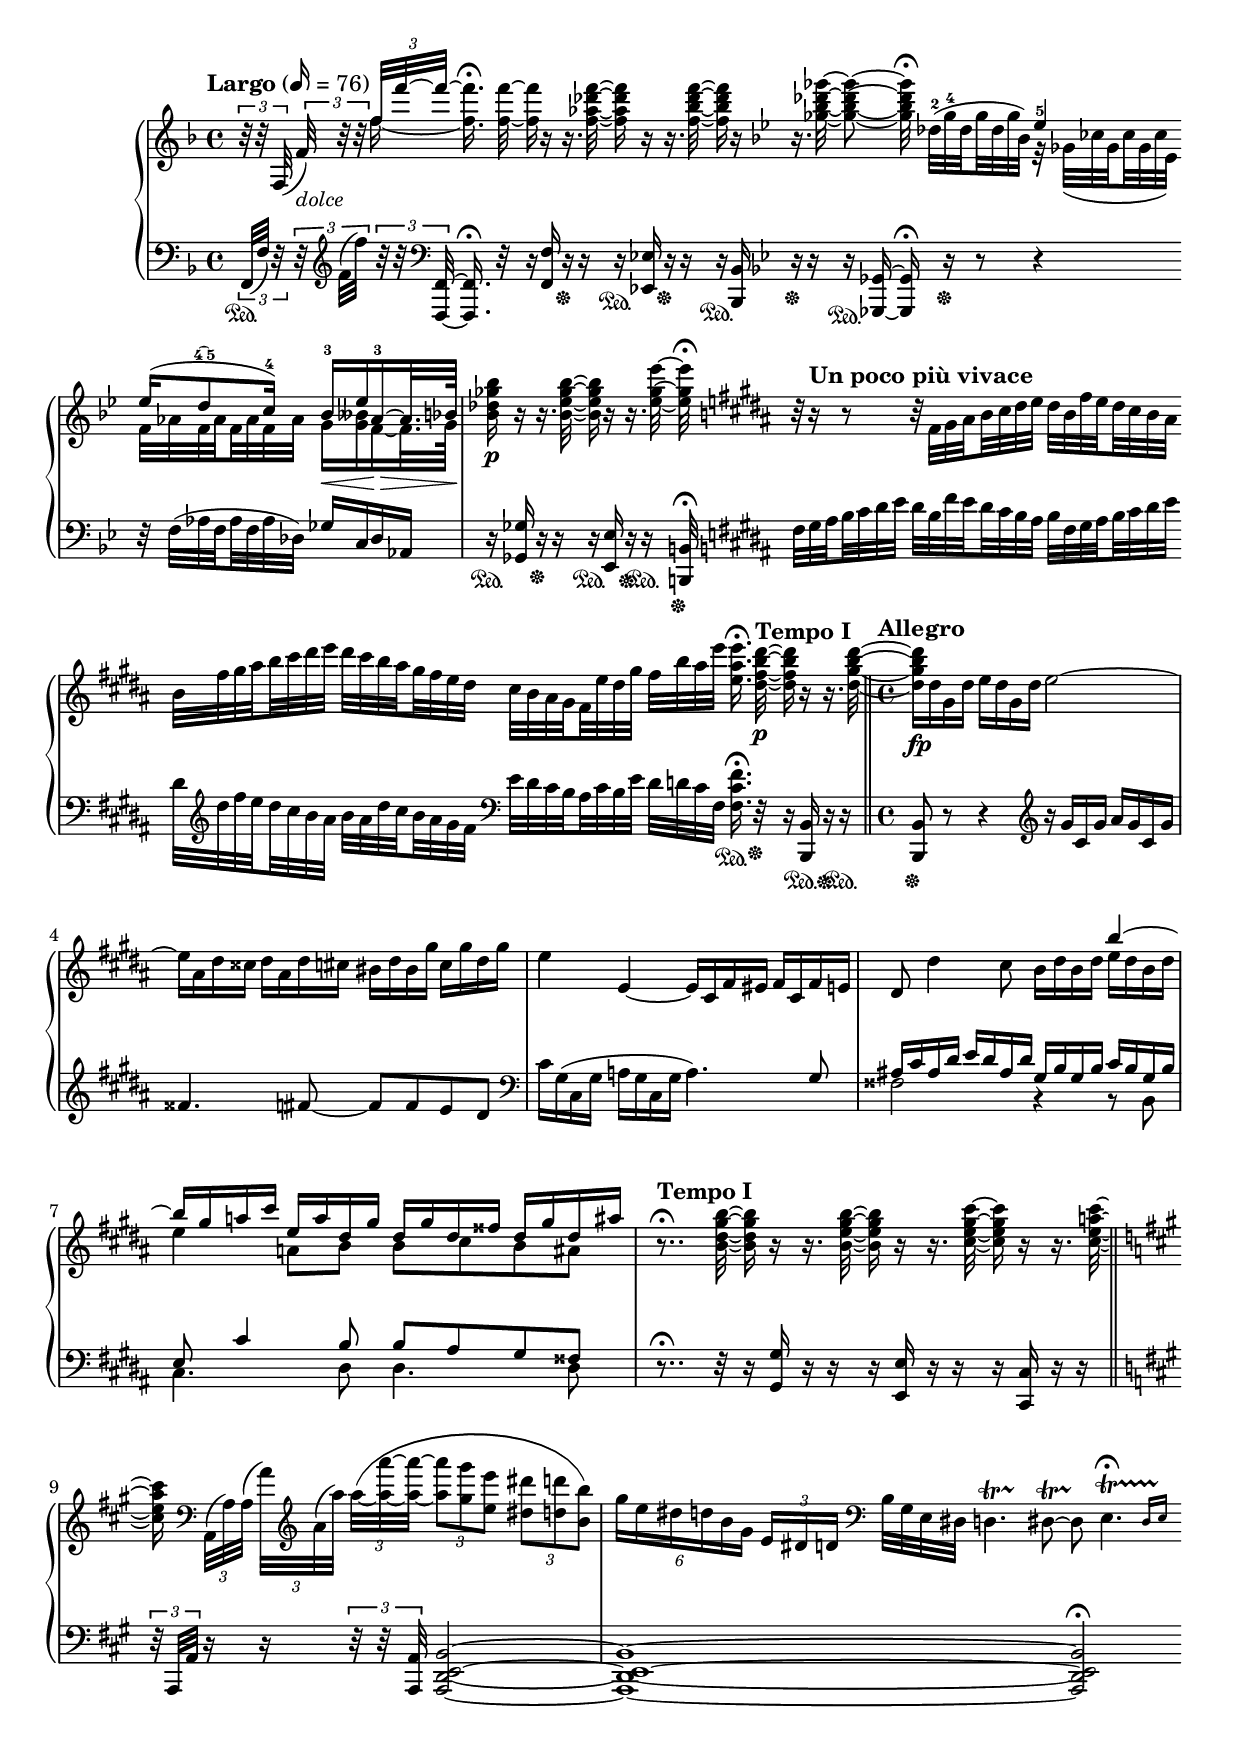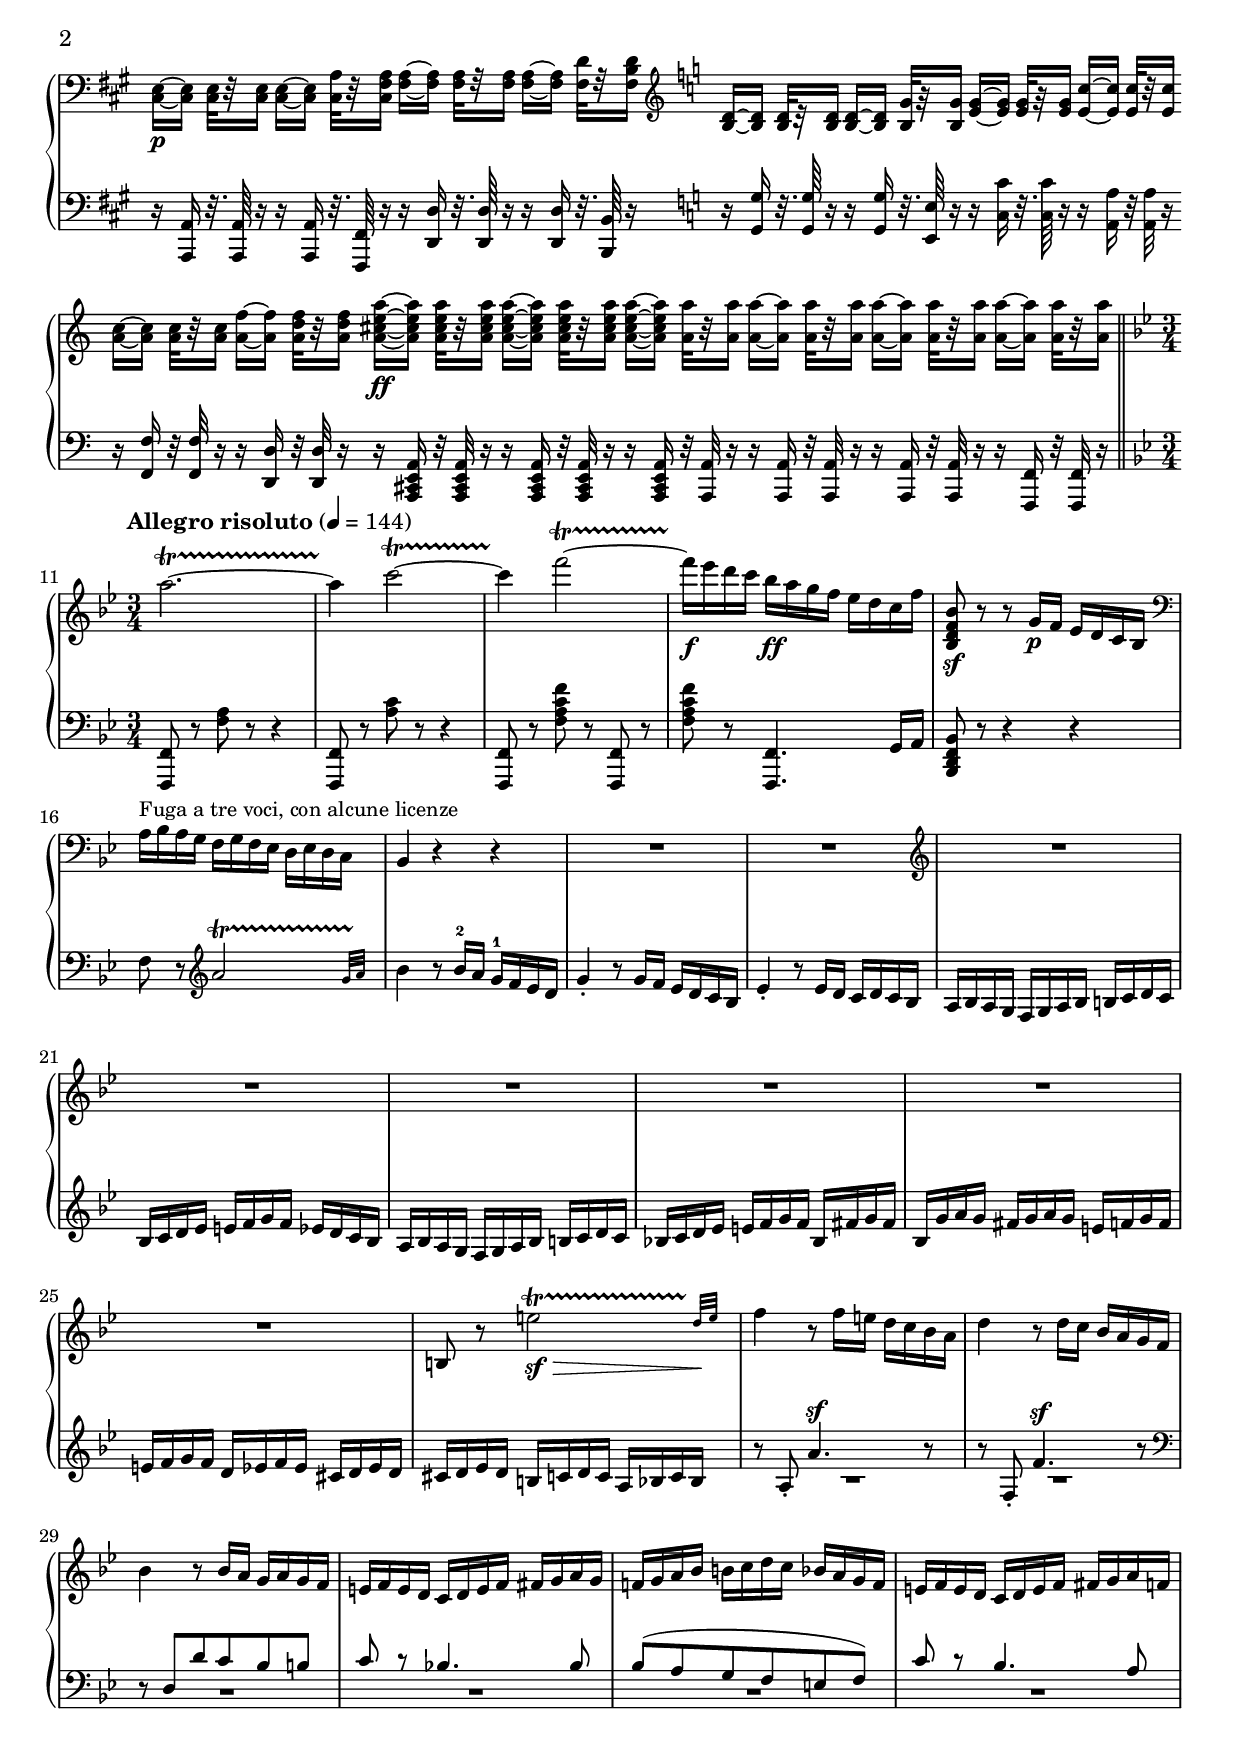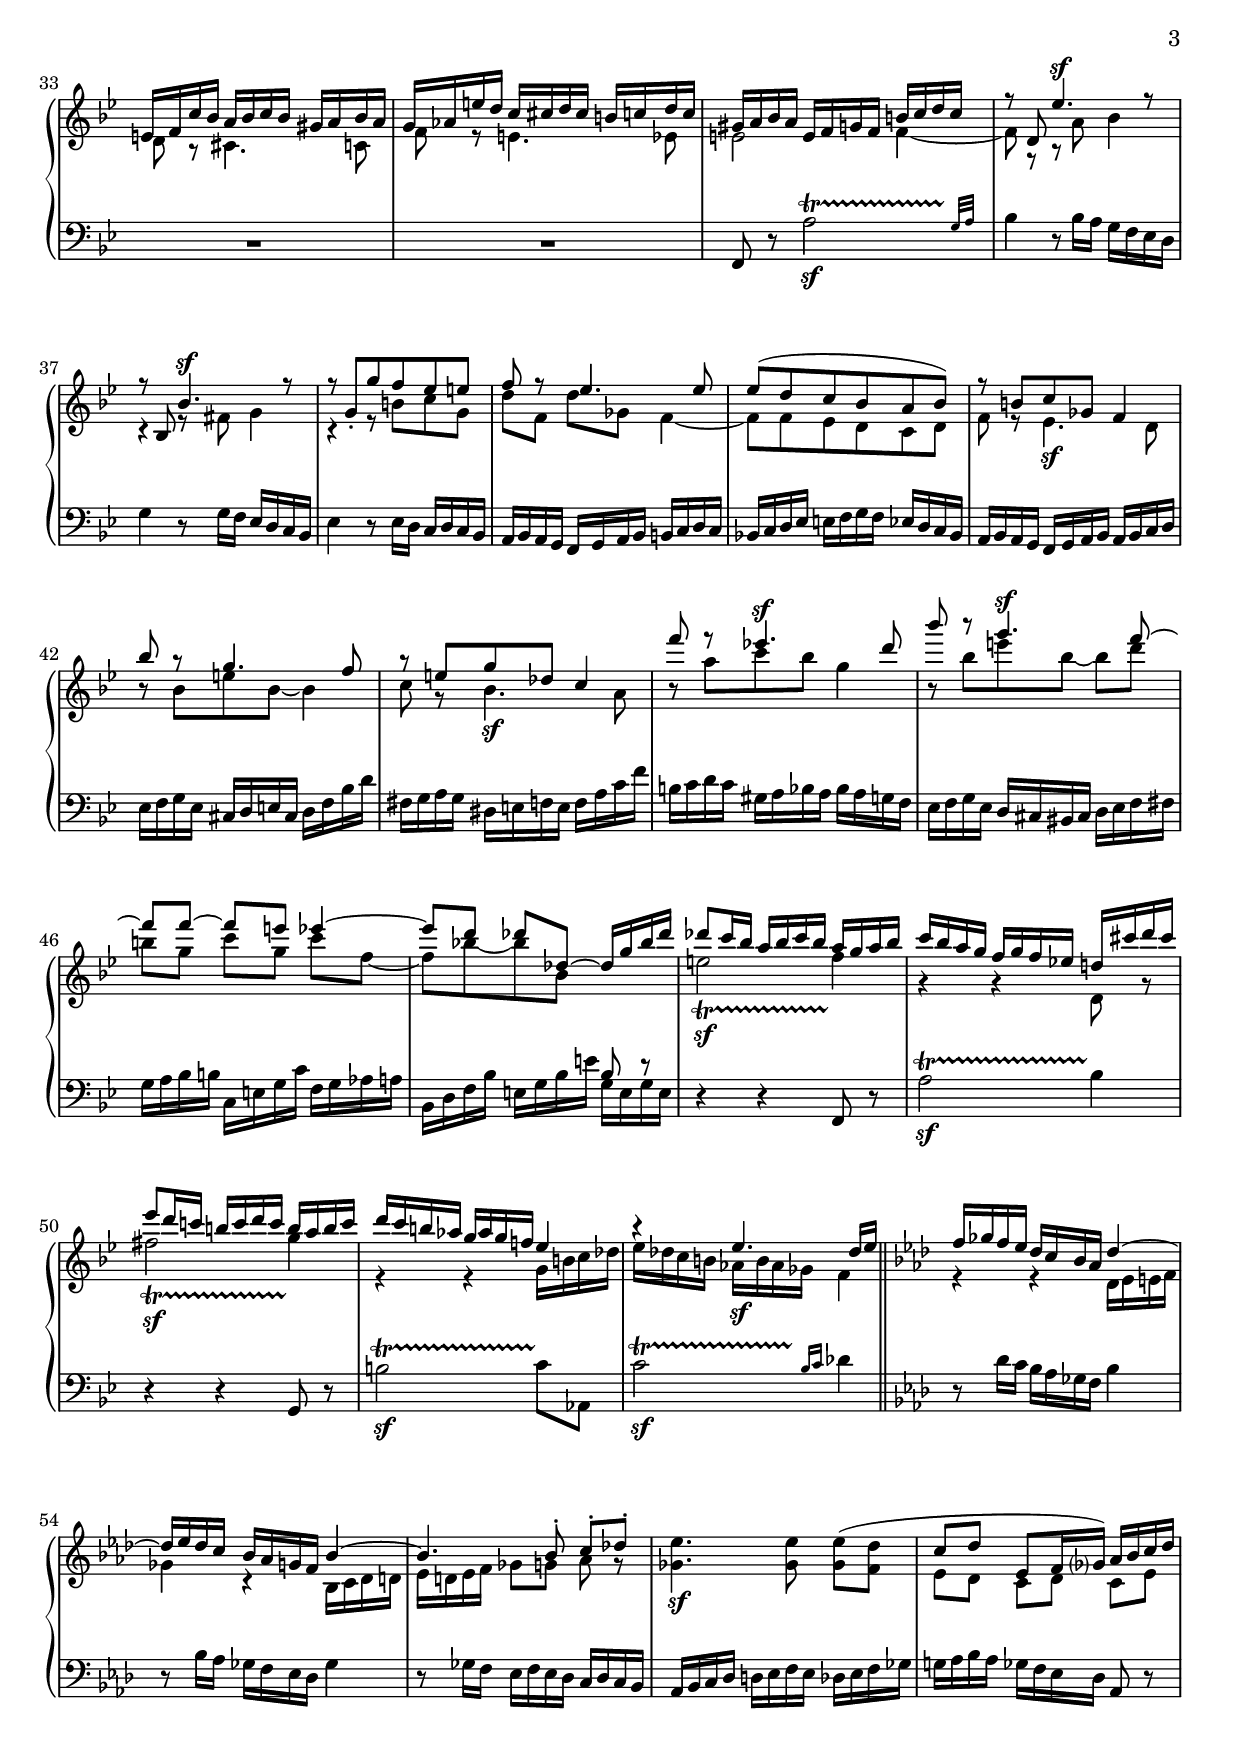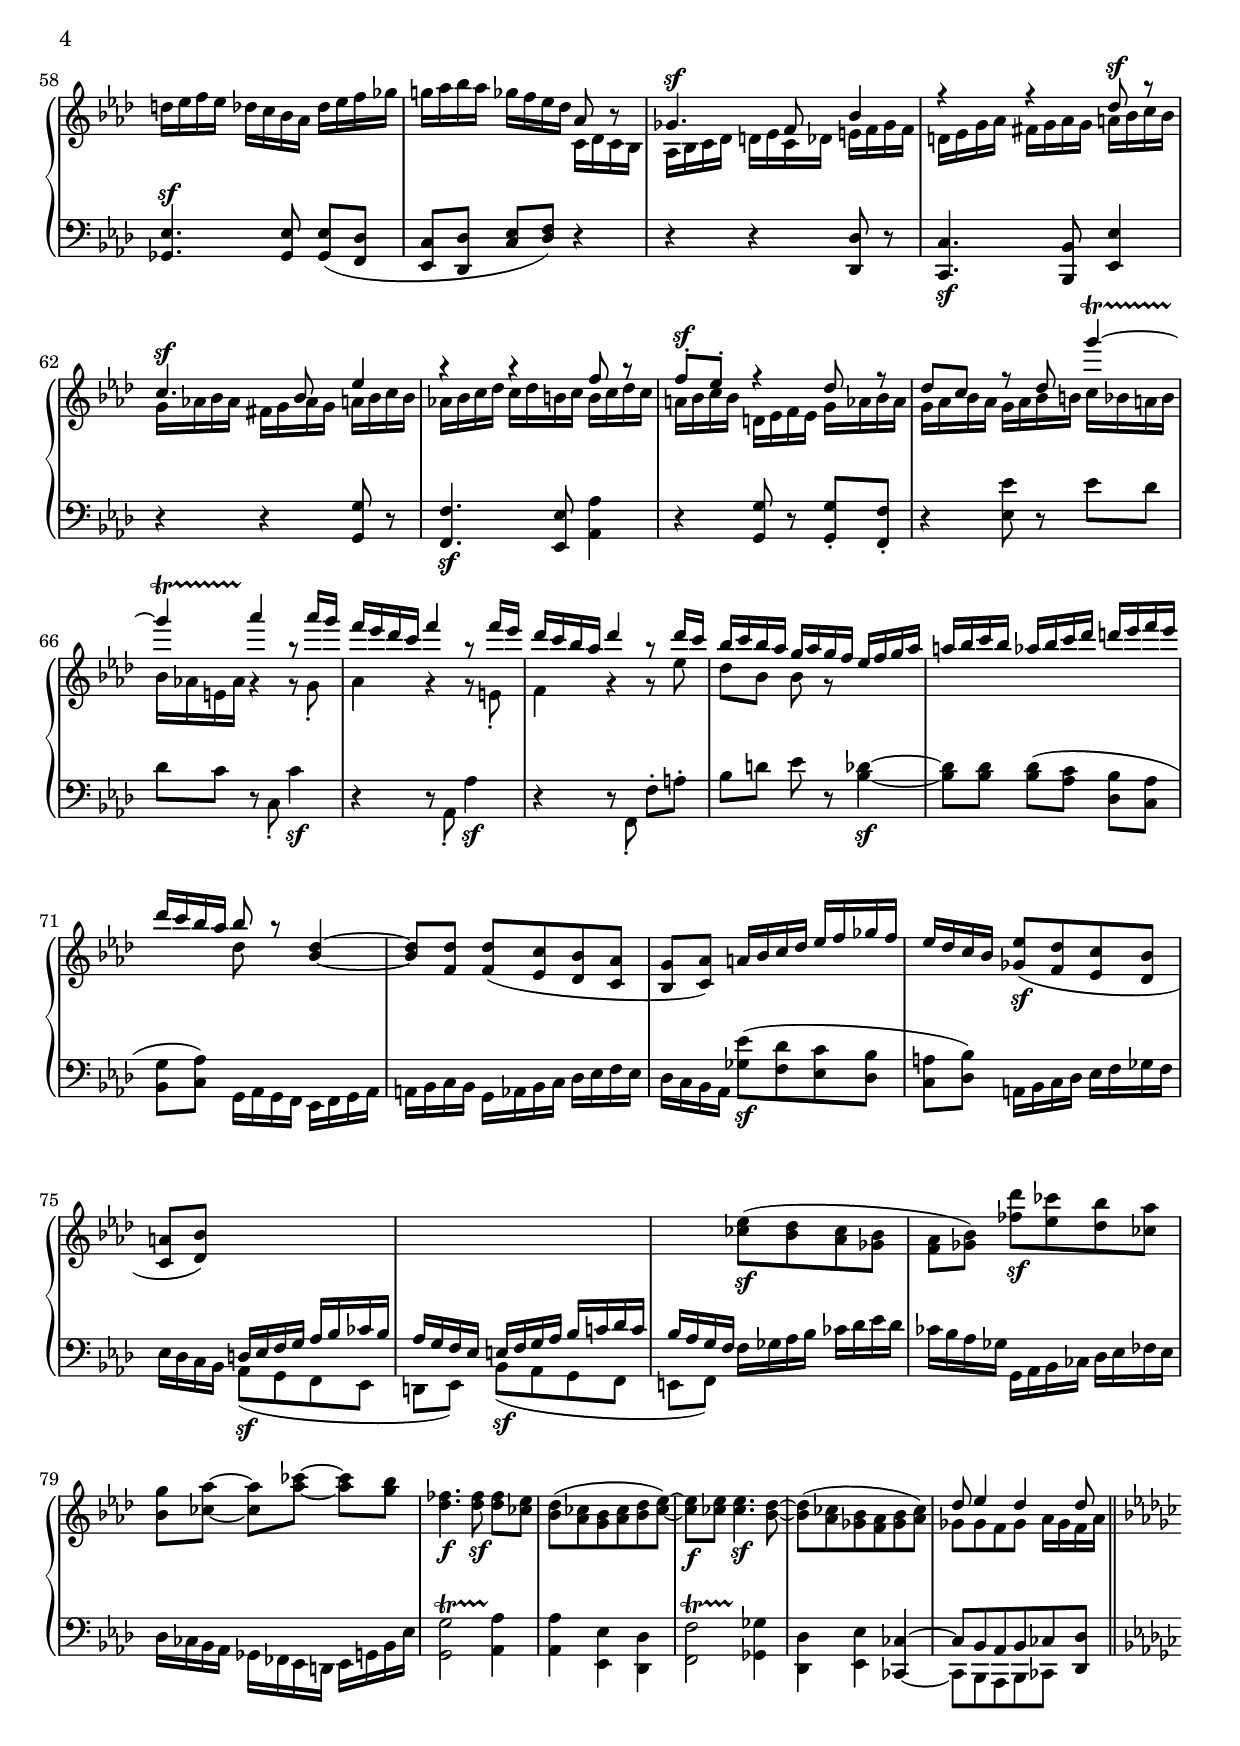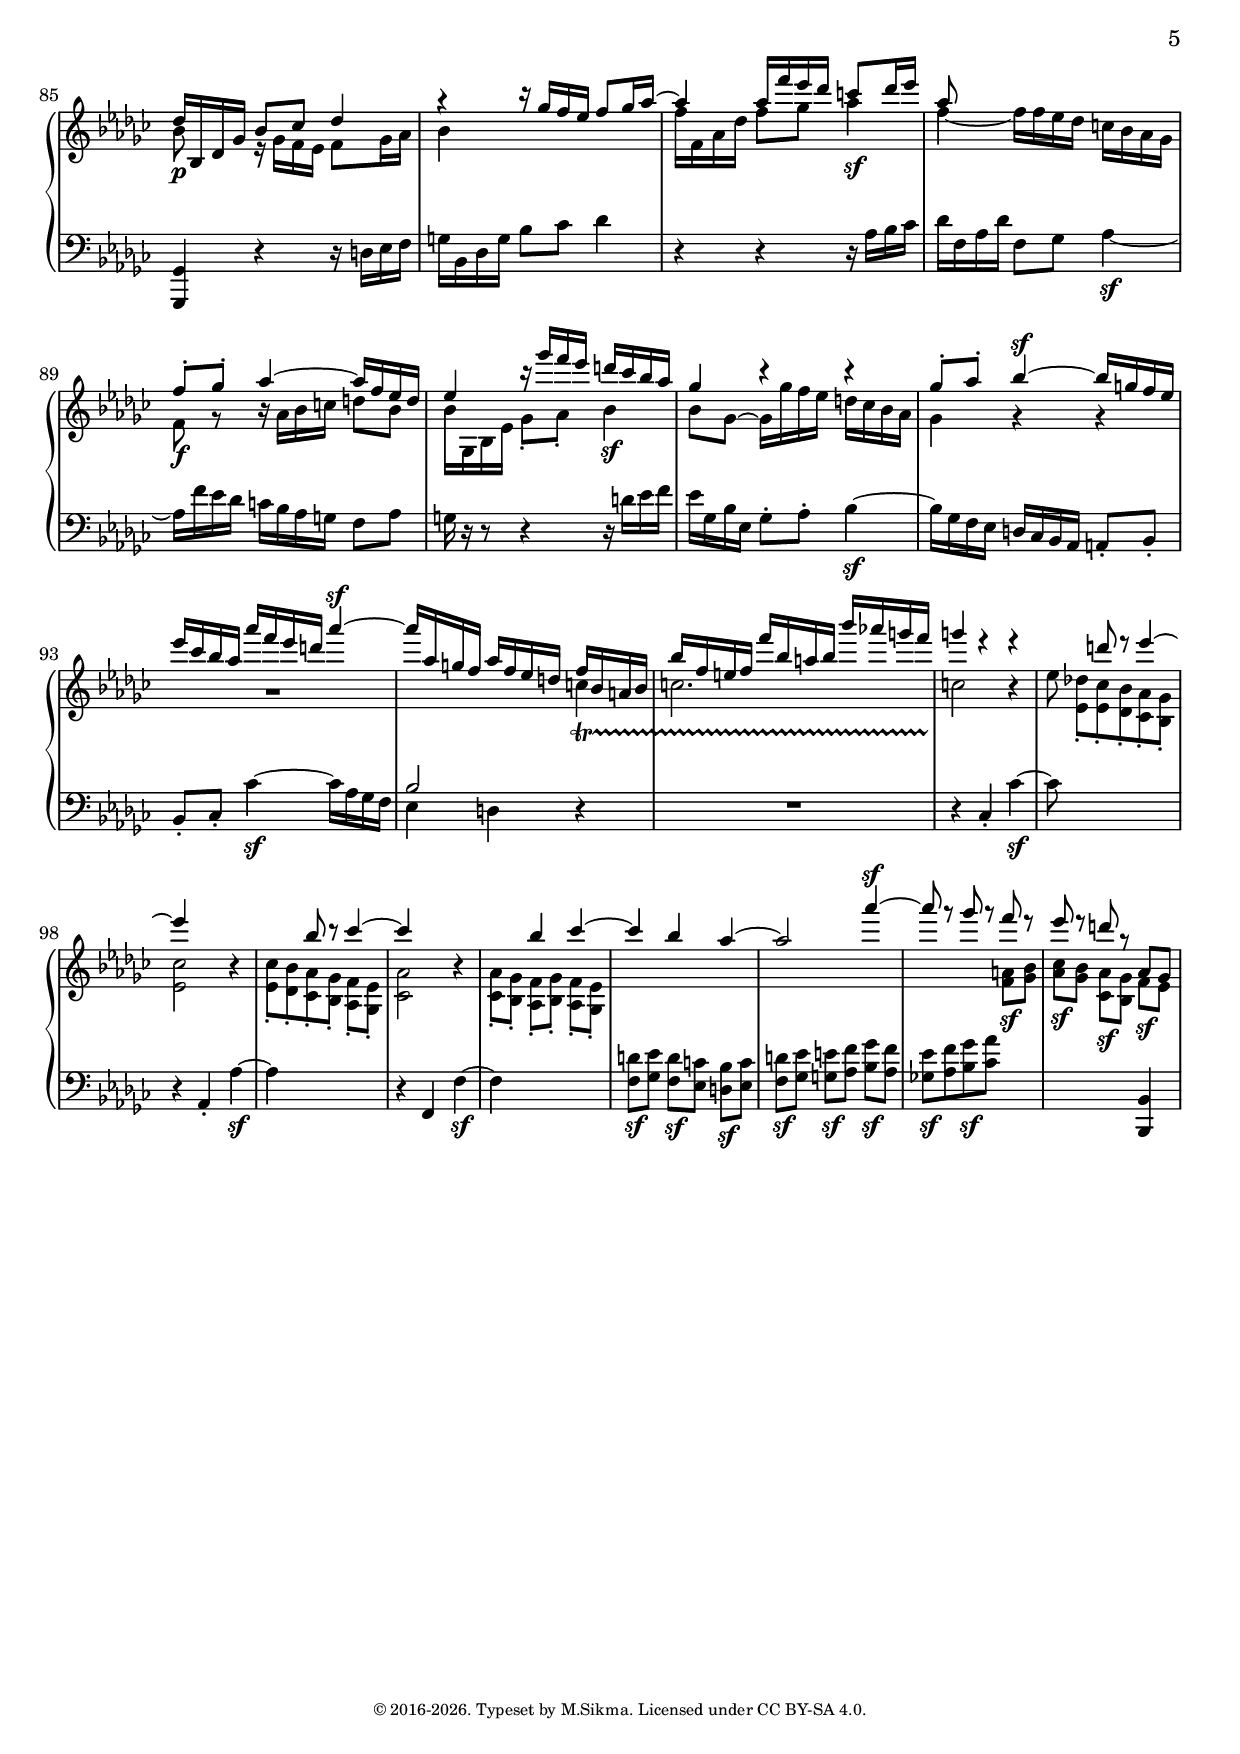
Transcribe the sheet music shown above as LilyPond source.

%===========================================================================
%    Piano Sonata Op.106 (L.Beethoven) - IV
%===========================================================================
%
%    (C) 2016-2017, Michiel Sikma <michiel@sikma.org>
%    Licensed under CC BY-SA 4.0.
%
%---------------------------------------------------------------------------

\version "2.19.42"
\include "sonata-op106-includes.ily"

%---------------------------------------------------------------------------
%    IV. Largo - Allegro risoluto
%---------------------------------------------------------------------------

four-section-one = {
  \key f \major
  \time 4/4
  \tempo "Largo" 16 = 76
}
% Per la misura si conta nel Largo sempre quattro semicrome, ciò è

\bookpart {
  \paper {
    markup-system-spacing = \std-padding-page-n
    bookTitleMarkup = \std-title-markup-page-n-no-titles
  }
  \header {
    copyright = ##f
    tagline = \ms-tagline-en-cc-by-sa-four
  }
  \score {
    \new PianoStaff \with {
      \std-staff-spacing
    } <<
      \set PianoStaff.connectArpeggios = ##t
      %---------------------------------------------------------------------
      %    Right hand
      %---------------------------------------------------------------------
      \new Staff = "right" \with {
        \std-magnification
        \stdDynSize
        midiInstrument = "acoustic grand"
      } {
        \clef treble \relative c {
          \four-section-one
          \override Tie.minimum-length = #2.75
          \autoBeamOff
          \tuplet 3/2 {
            r32 r
            \once \override Slur.positions = #'(1 . 2)
            f_( \noBeam
          }
          \tuplet 3/2 { f')_\markup { \italic "dolce" } r r }
          % Set the exact duration of this measure. Although the
          % time signature is 4/4, this first measure has an undeterminable
          % length. Based on the notes, it's precisely 140 64th notes long.
          \set Timing.measureLength = #(ly:make-moment 140/64)
          <<
            \relative c'' {
              \tuplet 3/2 { f32-[ f'^~ f^~] }
              % Hiding the stem and flag, since the other voice
              % will take care of proper display.
              \stemDown
              \single \hide Stem
              \single \hide Flag
              f\fermata
            }
            \\
            \relative c'' {
              f16_~ <f f'>16.
            }
          >>
          <f'_~ f'^~>32 16
          r16 r16.
          <f_~ aes_~ des^~ f^~>32 16
          r16 r16.
          <f_~ bes_~ des^~ f^~>32 16
          r16
          \key bes \major
          r16.
          <ges_~ bes_~ des^~ ges^~>32 <ges_~ bes_~ des^~ ges^~>8 32\fermata
          \autoBeamOn
          <<
            \relative c'' {
              \stemDown des32-[^(-2 ges-4
              \set stemRightBeamCount = #1
              des
              \set stemLeftBeamCount = #1
              ges des ges bes,)] \stemUp es4-5
              \bar "" \break
              es16-[^( des8\finger \markup \tied-finger-up #"4" #"5" ces16-4])
              bes16-[-3 es aes,^~-3 aes32. bes64]
            }
            \\
            \relative c'' {
              s8. s32
              r32 ges_(-[ ces
              \set stemRightBeamCount = #1
              ges
              \set stemLeftBeamCount = #1
              ces ges ces es,)]
              f-[ aes f
              \set stemRightBeamCount = #1
              aes
              \set stemLeftBeamCount = #1
              f aes f aes]
              ges16\< <ges beses> f_~\> f32. ges64\!
            }
          >>
          % End of the first measure.
          |
          <bes, des ges bes>16\p r16 r16. <bes_~ es_~ ges^~ bes^~>32 16 r16 r16.
          % Modify the second measure's length as well.
          \set Timing.measureLength = #(ly:make-moment 160/64)
          <es_~ ges^~ es'^~>32 32\fermata
          \key b \major
          r32
          \tempo "Un poco più vivace"
          r16 r8 r32
          \set subdivideBeams = ##t
          \set baseMoment = #(ly:make-moment 1/8)
          \set beatStructure = #'(6 6)
          fis,32-[ gis ais b cis dis e] dis-[ b fis' e dis cis b ais]
          b-[ fis' gis ais b cis dis e] dis-[ cis b ais gis fis e dis]
          cis-[ b ais gis fis e' dis gis] fis-[ b ais e']
          <e, ais e'>16.\fermata \noBeam
          \tempo "Tempo I"
          <dis_~ fis_~ b^~ dis^~>32\p \noBeam
          16 r16 r16.
          <dis_~ gis_~ b^~ dis^~>32
          \tempo "Allegro"
          % End of the second measure.
          |
          \time 4/4
          \bar "||"
          \set subdivideBeams = ##f
          16\fp dis gis, dis'
          e dis gis, dis' e2^~ |
          e16 ais, dis cisis dis ais dis cis bis dis bis gis' cis, gis' dis gis |
          e4 e,4_~ e16 cis fis eis fis cis fis e |
          dis8
          <<
            \relative c''' {
              s4 s4 s8 b4^~ |
              b16 gis a cis e, a dis, gis dis gis dis fisis dis gis dis ais'
            }
            \\
            \relative c'' {
              dis4 cis8 b16 dis b dis e dis b dis |
              e4 a,8 b b cis b ais
            }
          >>
          \tempo "Tempo I"
          |
          % Move the tempo text above the fermata.
          \once \override Staff.TextScript.outside-staff-priority = #500
          \once \override Staff.Script.outside-staff-priority = #0
          r8..\fermata
          <b'_~ dis_~ gis^~ b^~>32 16 r16 r16.
          <b_~ e_~ gis^~ b^~>32 16 r16 r16.
          <cis_~ e_~ gis^~ cis^~>32 16 r16 r16.
          <cis_~ e_~ a^~ cis^~>32
          \bar "||"
          % This measure is 3/4 for some reason.
          \set Timing.measureLength = #(ly:make-moment 3/4)
          \key a \major
          16 \clef bass
          \once \override Slur.positions = #'(-2 . 0)
          \tuplet 3/2 {
            a,,32^(-[ a')
            \once \override Slur.positions = #'(-2 . 0)
            a^(]
          }
          \tuplet 3/2 {
            a')-[ \clef treble
            \once \override Slur.positions = #'(-2 . 0)
            a^( a')]
          }
          \tuplet 3/2 {
            \once \override Slur.positions = #'(-2 . 0)
            a_~^( <a_~ a'^~> <a_~ a'^~>
          }
          \tuplet 3/2 { <a a'>8 <gis gis'> <e e'> }
          \tuplet 3/2 { <dis dis'> <d d'> <b b'>) }
          |
          % Another looooong measure.
          \set Timing.measureLength = #(ly:make-moment 352/64)
          \tuplet 6/4 { gis'16 e dis d b gis }
          \tuplet 3/2 { e-[ dis d] }
          \clef bass
          b32 gis e dis
          \once \override TrillSpanner.bound-details.right.padding = #1.0
          d4. \startTrillSpan
          \once \override TrillSpanner.bound-details.right.padding = #2.0
          dis8^~ \stopTrillSpan \startTrillSpan
          dis
          \once \override Staff.Script.outside-staff-priority = #200
          \once \override TrillSpanner.outside-staff-priority = ##f
          \afterGrace e4.\fermata \startTrillSpan { dis16-[ e] \stopTrillSpan }
          % The long and slow modulation from B major to A major to B flat major.
          \clef bass
          \bar ""
          \break
          <cis_~ e^~>16\p 16 32-[ r32 <cis e>16] <cis_~ e^~>16-[ 16]
          <cis a'>32-[ r32 <cis fis a>16] <fis_~ a^~>16-[ 16]
          <fis a>32-[ r32 <fis a>16] <fis_~ a^~>16-[ 16]
          <fis d'>32-[ r32 <fis b d>16]
          \clef treble
          \key c \major
          <b_~ d^~>16-[ 16] <b d>32-[ r32 <b d>16] <b_~ d^~>16-[ 16]
          <b g'>32-[ r32 <b g'>16] <e_~ g^~>16-[ 16] <e g>32-[ r32 <e g>16]
          <e_~ c'^~>16-[ 16] <e c'>32-[ r32 <e c'>16]
          \bar ""
          \break
          <a_~ c^~>16-[ 16] <a c>32-[ r32 <a c>16] <a_~ f'^~>16-[ 16]
          <a d f>32-[ r32 <a d f>16]
          <a_~ cis_~ e^~ a^~>16-[\ff 16] <a cis e a>32-[ r32 <a cis e a>16]
          <a_~ cis_~ e^~ a^~>16-[ 16] <a cis e a>32-[ r32 <a cis e a>16]
          <a_~ cis_~ e^~ a^~>16-[ 16]
          <a a'>32-[ r32 <a a'>16] <a_~ a'^~>16-[ 16]
          <a a'>32-[ r32 <a a'>16] <a_~ a'^~>16-[ 16]
          <a a'>32-[ r32 <a a'>16] <a_~ a'^~>16-[ 16]
          <a a'>32-[ r32 <a a'>16]
          \bar "||"
          \key bes \major
          \time 3/4
          \break
          \once \override TrillSpanner.bound-details.right.padding = #-1.0
          \tempo "Allegro risoluto" 4 = 144
          a'2.^~\startTrillSpan | a4 \stopTrillSpan
          \once \override TrillSpanner.bound-details.right.padding = #-1.0
          c2^~ \startTrillSpan | c4 \stopTrillSpan
          \once \override TrillSpanner.bound-details.right.padding = #-1.0
          \once \override Slur.positions = #'(6.1 . 0)
          \once \override Slur.eccentricity = #1.25
          \once \override Slur.height-limit = #6.5
          f2^~ \startTrillSpan | f16\f \stopTrillSpan
          es d c bes\ff a g f es d c f |
          <bes,, d f bes>8\sf r8 r8 g'16-[\p f] es d c bes
          \clef bass |
          \break
          % Start of the fuga section.
          % "Three part fugue with some license"
          a16^\markup { "Fuga a tre voci, con alcune licenze" } bes a g
          f g f es d es d c |
          bes4 r4 r4 |
          R2. |
          R2. \clef treble |
          R2. |
          R2. |
          R2. |
          R2. |
          R2. |
          R2. |
          b'8 r8 \afterGrace e'2\sf\>\startTrillSpan { d32\!\stopTrillSpan e } |
          f4 r8 f16 e d c bes a |
          d4 r8 d16 c bes a g f |
          bes4 r8 bes16 a g a g f |
          e f e d c d e f fis g a g |
          f! g a bes b c d c bes a g f |
          e f e d c d e f fis g a f |
          <<
            \relative c' {
              e f c' bes a bes c bes gis a bes a
              |
              g as e' d c cis d cis b c d c
              |
              gis a bes a e f g f b c d c
              |
              \relative c'' f8\rest d,8 es'4.^\sf \relative c'' f8\rest
              |
              \relative c'' f8\rest bes,8 bes'4.^\sf \relative c'' f8\rest
              |
              \relative c'' f8\rest g8_.-[ g' f es e]
              |
              f8 \relative c'' f8\rest es4. es8
              |
              es8-[^( d c bes a bes])
              |
              \relative c'' f8\rest b8-[ c ges] f4
              |
              bes'8 \relative c''' a8\rest g4. f8
              |
              \relative c''' a8\rest
              % Neutral as per London. Es in original edition.
              e8-[ g des] c4
              |
              f'8 \relative c''' f8\rest es!4.^\sf d8
              |
              bes'8 \relative c'''' b8\rest g4.^\sf f8^~
              |
              f8-[ f^~]
              f8-[ e] es4^~
              |
              es8-[ d] des8-[ des,^~] des16-[ g bes des]
              |
              des8-[ c16 bes] a-[ bes c bes] a g a bes
              |
              c bes a g f g f es! d! cis' d cis
              |
              es8-[ d16 c!] b c d c b a b c
              |
              d16 c b as g as g f! es4
              |
              \relative c''' b4\rest
              es4.\sf des16-[ es]
              |
              f16 ges f es des c bes as des4^~
              |
              des16 es des c bes as g f bes4^~
              |
              bes4. bes8^. c8-[^. des!^.]
              |
              \stemDown <ges, es'>4._\sf 8 8-[^( <f des'>]
              |
              \stemUp
              c'8-[ des] es,8-[ f16 ges?)] as bes c des
              |
              s2.
              |
              s2 as8 b8\rest
              |
              % Todo: put sf in parentheses
              ges4.^\sf f8 bes4
              |
              \relative c'' { f4\rest f4\rest } des8^\sf \relative c''' a8\rest
              |
              c4.^\sf bes8 es4
              |
              \relative c''' { a4\rest a4\rest } f8 \relative c''' a8\rest
              |
              f8^\sf^.-[ es^.] \relative c'' f4\rest des8 \relative c'' f8\rest
              |
              des8-[ c] \relative c'' f8\rest des8 g'4^~\startTrillSpan
              |
              g4 as4\stopTrillSpan \relative c''' a8\rest as16-[ g]
              |
              f es des c f4 \relative c''' { a8\rest } f16-[ es]
              |
              des c bes as des4 \relative c''' { a8\rest } des16-[ c]
              |
              bes16 c bes as g as g f es f g as
              |
              a bes c bes as bes c des d es f es
              |
              des c bes as bes8
              \relative c''' { a8\rest }
              <bes,_~ des^~>4
              |
              <bes des>8-[ <f des'>] <f des'>_( <es c'> <des bes'> <c as'>
              |
              <bes g'>8-[ <c as'>])
              a'16 bes c des es f ges f
              |
              es des c bes
              <ges es'>8_(\sf <f des'> <es c'> <des bes'>
              |
              <c a'>-[ <des bes'>])
              s2
              |
              s2.
              |
              s4
              \stemDown
              <ces' es>8\sf-[^( <bes des> <as ces> <ges bes>]
              |
              <f as>-[ <ges bes>]) \stemNeutral <fes' des'>\sf-[ <es ces'> <des bes'> <ces as'>]
              |
            }
            \\
            \relative c' {
              d8 b8\rest cis4. c8
              |
              f8 e8\rest e4. es8
              |
              e2 f4_~
              |
              f8 \relative c' { g8\rest b8\rest } a8 bes4
              |
              \relative c' { c4\rest e8\rest } fis8 g4
              |
              \relative c' { c4\rest e8\rest } b8-[ c g]
              |
              d'8-[ f,] d'8-[ ges,] f4_~
              |
              f8 f es d c d
              |
              f8 \relative c' { e8\rest } es4._\sf d8
              |
              \relative c'' { b8\rest } bes'8-[ e bes_~] bes4
              |
              c8 \relative c'' { g8\rest } bes4._\sf a8
              |
              \relative c'' { b8\rest } a'8-[ c bes] g4
              |
              \relative c'' { b8\rest } bes8-[ e bes_~] bes8-[ d]
              |
              b8-[ g] c-[ g] c-[ f,_~]
              |
              f8 bes!_~ bes bes,
              s4
              |
              \trillSpanDown
              e2\sf\startTrillSpan f4\stopTrillSpan
              |
              \relative c'' { g4\rest g4\rest }
              d,8
              \relative c'' g8\rest
              |
              fis'2\startTrillSpan_\sf g4\stopTrillSpan
              |
              \relative c' { e4\rest e4\rest }
              g,16 b c des
              |
              es des c b as b as ges f4
              |
              \bar "||"
              \key f \minor
              \relative c' { e4\rest e4\rest }
              des16-[ es e f]
              |
              ges4 \relative c' c4\rest bes,16-[ c des d]
              |
              es d es f ges8-[ g] as \relative c'' g8\rest
              |
              s2.
              |
              es8-[ des] c-[ des] c-[ es]
              |
              d'16 es f es des c bes as des es f ges
              |
              g! as bes as ges f es des c, des c bes
              |
              as bes c des d es c des e f ges f
              |
              d es g as fis g as g a bes c bes
              |
              g as! bes as fis g as g a bes c bes
              |
              as! bes c des c des b c b c des c
              |
              a bes c bes d, es f es g as! bes as
              |
              g as bes as g as bes b c bes a bes
              |
              bes as! e as \relative c'' { g4\rest g8\rest } g8_.
              |
              as4 \relative c'' { g4\rest g8\rest } e8_.
              |
              f4 \relative c'' { g4\rest g8\rest } es'8
              |
              des8-[ bes] bes8
              \relative c'' { g8\rest } s4
              |
              s2.
              |
              s4 des8 s8 s4
              |
            }
          >>
          <bes g'>8-[ <ces_~ as'^~>]
          <ces as'>8-[ <as'_~ ces^~>]
          <as ces> <g bes>
          |
          <des fes>4.\f 8\sf 8-[ <ces es>]
          |
          <bes des>^( <as ces> <g bes> <as ces> <bes des> <ces_~ es^~>)
          |
          <ces es>8\f-[ 8] 4.\sf <bes_~ des^~>8
          |
          \stemDown
          <bes des>-[^( <as ces> <ges bes> <f as> <ges bes> <as ces>])
          \stemNeutral
          |
          <<
            \relative c'' {
              des8 es4 des des8
              |
              \bar "||"
              \key ges \major
              des16-[ bes, des ges]
              % TODO: staccato marks here?
              bes8-[ ces] des4
              |
              \relative c''' { a4\rest c16\rest }
              ges16-[ f es] f8-[ ges16 as^~]
              |
              as4 as16-[ f' es des] c8-[ des16 es]
              |
              as,8 s8 s2
              |
              f8-[^. ges^.] as4^~ as16-[ f es d]
              |
              es4 \relative c''' { c16\rest } ges'16-[ f es]
              d ces bes as
              |
              ges4 \relative c''' { c4\rest c4\rest }
              |
              ges8^.-[ as^.] bes4^~^\sf bes16-[ g f es]
              |
              es'16 ces bes as as' f es d as'4^\sf^~
              |
              as16 as, g f as f es d f bes, a bes
              |
              bes' f e f f' bes, a bes bes' as! g f
              |
              g4
              % TODO: double check height of these rests.
              \relative c''' { e4\rest e4\rest }
              |
              s4 d8 \relative c''' { e8\rest } es4^~
              |
              es4 s2
              |
              s4 bes8 \relative c''' { c8\rest } ces4^~
              |
              ces4 s2
              |
              s4
              bes4 ces4^~
              |
              ces4 bes as^~
              |
              as2 as'4^\sf^~
              |
              as8
              \relative c'''' g8\rest
              ges8
              \relative c'''' g8\rest
              f8
              \relative c''' e8\rest
              |
              es8
              \relative c''' e8\rest
              d
              \relative c''' a8\rest
              as,8-[ ges]
              |
            }
            \\
            \relative c'' {
              ges8-[ ges f ges]
              as16 ges f as
              |
              bes8\p s8 \relative c' { e16\rest }
              ges16-[ f es]
              f8-[ ges16 as]
              |
              bes4 s4 s4
              |
              f'16-[ f, as des]
              f8-[ ges]
              as4\sf
              |
              f4_~ f16 f es des c bes as ges
              |
              f8\f \relative c'' { g8\rest b16\rest }
              as16-[ bes c] d8-[ bes]
              |
              bes16 ges, bes es
              ges8_.-[ as_.] bes4\sf
              |
              bes8-[ ges^~] ges16 ges' f es
              d ces bes as
              |
              ges4 \relative c'' { g4\rest g4\rest }
              |
              % TODO: check position of rest
              \override MultiMeasureRest.staff-position = #-2
              R2.
              |
              % TODO: r2 here?
              s2
              \trillSpanDown
              % TODO: end this trill at the bar line.
              c4\startTrillSpan
              |
              c2.
              |
              c2\stopTrillSpan
              \relative c'' { b4\rest }
              |
              es8 <es, des'!>_.-[ <es ces'>_. <des bes'>_. <ces as'>_. <bes ges'>_.]
              |
              <es ces'>2
              \relative c'' { b4\rest }
              |
              <es ces'>8_.-[ <des bes'>_. <ces as'>_. <bes ges'>_.]
              <as f'>8_.-[ <ges es'>_.]
              |
              <ces as'>2
              \relative c'' b4\rest
              |
              <ces as'>8_.-[ <bes ges'>_.]
              <as f'>_.-[ <bes ges'>_.]
              <as f'>_.-[ <ges es'>_.]
              |
              s2.
              |
              s2.
              |
              s2
              <f' a>8\sf-[ <ges bes>]
              |
              <as ces>\sf-[ <ges bes>]
              <ces, as'>\sf-[ <bes ges'>]
              f'\sf-[ es]
            }
          >>
        }
      }
      %---------------------------------------------------------------------
      %    Left hand
      %---------------------------------------------------------------------
      \new Staff = "left" \with {
        \std-magnification
        \stdDynSize
        midiInstrument = "acoustic grand"
      } {
        \clef bass \relative c, {
          \four-section-one
          \override Tie.minimum-length = #2.75
          \autoBeamOff
          \stemUp
          \tupletDown
          \once \override Slur.positions = #'(0 . 1)
          \once \override TupletBracket.positions = #'(-3.7 . -3.7)
          \tuplet 3/2 { f32-[\sustainOn_( f')] r32 }
          \tupletUp
          \stemDown
          \once \override TupletBracket.positions = #'(3.1 . 3.4)
          \tuplet 3/2 {
            r32 \clef treble
            \once \override Slur.positions = #'(-1 . 1)
            f'^(-[ f')]
          }
          \once \override TupletBracket.positions = #'(3.4 . 3.4)
          \once \override Score.NoteColumn.X-offset = 0.8
          \tuplet 3/2 { r32 r \clef bass \stemNeutral <f,,,,_~ f'^~> }
          <f f'>16.\fermata r32 r16
          <f' f'>16 r16\sustainOff r16 r16\sustainOn
          <es es'> r16\sustainOff r16 r16\sustainOn
          <bes bes'> \key bes \major r16\sustainOff r16 r16\sustainOn
          <ges_~ ges'^~> <ges ges'>\fermata r16\sustainOff r8 r4
          % Breaking to the next line here.
          \autoBeamOn
          r32 f''32-[^( aes
          \set stemRightBeamCount = #1
          f
          \set stemLeftBeamCount = #1
          aes f aes des,)] ges16 c, des aes
          % End of the first measure
          |
          r16\sustainOn <ges ges'> r16\sustainOff r16
          r16\sustainOn <es es'> r16\sustainOff
          r16\sustainOn <b b'>32\fermata \noBeam \sustainOff
          % Un poco più vivace
          \key b \major
          \set subdivideBeams = ##t
          \set baseMoment = #(ly:make-moment 1/8)
          \set beatStructure = #'(6 6)
          \stemDown
          fis''32-[ gis ais b cis dis e] dis-[ b fis' e dis cis b ais]
          b-[ fis gis ais b cis dis e]
          % Force another break to the next page.
          \bar "" \break
          dis-[ \clef treble dis' fis e dis cis b ais]
          b-[ ais dis cis b ais gis fis] \clef bass e-[ dis cis b ais cis b e] dis-[ d cis fis,]
          <fis cis' fis>16.\fermata\sustainOn
          \stemNeutral
          r32\sustainOff r16 <b,, b'>16\sustainOn r16\sustainOff r16\sustainOn
          \bar "||"
          <b b'>8\sustainOff r8 r4 \clef treble r16
          \set subdivideBeams = ##f
          gis'''16 cis, gis' ais gis cis, gis' |
          fisis4. fis8_~ fis8 8 e dis \clef bass |
          cis16 gis^( cis, gis' a gis cis, gis' a4.)
          <<
            \relative c' {
              \once \override Slur.positions = #'(1 . 2)
              gis8 |
              ais!16 cis ais dis e dis ais dis gis, b gis b cis b gis b |
              e,8 cis'4 b8 \noBeam 8 ais gis fisis
            }
            \\
            \relative c {
              s8 |
              fisis2 b,4\rest b8\rest b8 |
              cis4. dis8 dis4. dis8 |
            }
          >>
          r8..\fermata r32 r16 <gis, gis'>16
          r16 r r <e e'>
          r r r <cis cis'> r r
          \bar "||"
          \key a \major
          \tuplet 3/2 { r32 a a' } r16 r16
          \tuplet 3/2 { r32 r32 <a, a'> }
          <a_~ d_~ e^~ b'^~>2 |
          <a_~ d_~ e^~ b'^~>1 2\fermata
          % Modulation section.
          r16 <a a'>16 r32. <a a'>64 r16 r16 <a a'>16 r32.
          <fis fis'>64 r16 r16
          <d' d'>16 r32. <d d'>64 r16 r16 <d d'>16 r32.
          <b b'>64 r16
          \key c \major
          r16
          <g' g'>16 r32. <g g'>64 r16 r16 <g g'>16 r32.
          <e e'>64 r16 r16
          <c' c'>16 r32. <c c'>64 r16 r16
          <a a'>16 r32 <a a'>32 r16
          \bar ""
          \break
          r16
          <f f'>16 r32 <f f'>32 r16 r16
          <d d'>16 r32 <d d'>32 r16 r16
          <a cis e a>16 r32 <a cis e a>32 r16 r16
          <a cis e a>16 r32 <a cis e a>32 r16 r16
          <a cis e a>16 r32 <a a'>32 r16 r16
          <a a'>16 r32 <a a'>32 r16 r16
          <a a'>16 r32 <a a'>32 r16 r16
          <f f'>16 r32 <f f'>32 r16
          \bar "||"
          \key bes \major
          \time 3/4
          <f f'>8 r8 <f'' a> r8 r4 |
          <f,, f'>8 r8 <a'' c> r8 r4 |
          <f,, f'>8 r8 <f'' a c f>8 r8 <f,, f'>8 r8 |
          <f'' a c f> r8 <f,, f'>4. g'16 a |
          <bes, d f bes>8 r8 r4 r4 |
          f''8 r8 \clef treble \afterGrace a'2\startTrillSpan { g32 a\stopTrillSpan } |
          bes4 r8 bes16-2 a g-1 f es d |
          g4-. r8 g16 f es d c bes |
          es4-. r8 es16 d c d c bes |
          a bes a g f g a bes b c d c |
          bes c d es e f g f es d c bes |
          a bes a g f g a bes b c d c |
          bes! c d es e f g f bes, fis' g fis |
          bes, g' a g fis g a g e f g f |
          e f g f d es f es cis d es d |
          cis d es d b c d c a bes c bes |
          <<
            \relative c' {
              \relative c'' b8\rest a8_. a'4.^\sf \relative c'' b8\rest |
              \relative c'' b8\rest f,8_. f'4.^\sf \relative c'' b8\rest |
              \clef bass
              \relative c d8\rest d,8-[ d' c bes b]
              |
              c8 \relative c \relative c' c8\rest bes!4. bes8
              |
              bes8-[^( a g f e f)]
              |
              c'8 \relative c' c8\rest bes4. a8
              |
              
            }
            \\
            \relative c' {
              \override MultiMeasureRest.staff-position = #-8
              R2.
              |
              R2.
              |
              \override MultiMeasureRest.staff-position = #-2
              R2.
              |
              R2.
              |
              R2.
              |
              R2.
              |
              R2.
              |
              R2.
              |
              \trillSpanUp
              \stemUp f,,8 \stemDown \relative c d8\rest \afterGrace a'2\sf\startTrillSpan { \stemUp g32\stopTrillSpan a \stemNeutral }
            }
          >>
          bes4 r8 bes16 a g f es d
          |
          g4 r8 g16 f es d c bes
          |
          es4 r8 es16 d c d c bes
          |
          a bes a g f g a bes b c d c
          |
          bes! c d es e f g f es d c bes
          |
          a bes a g f g a bes a bes c d
          |
          es f g es cis d e cis d f bes d
          |
          fis, g a g dis e f! e f a c f
          |
          b, c d c gis a bes a bes a g! f
          |
          es f g es d cis bis cis d
          % Unsure whether this should be an es or an e.
          % Henle is unsure too.
          es
          f fis
          |
          g a bes b c, e! g c
          f, g as a
          |
          bes, d f bes
          e, g bes e
          <<
            \relative c' {
              bes8 d8\rest
            }
            \\
            \relative c'' {
              g,16 e g e
            }
          >>
          |
          r4 r4 f,,8 r8
          |
          \trillSpanUp
          a'2_\sf\startTrillSpan bes4\stopTrillSpan
          |
          r4 r4 g,8 r8
          |
          b'2_\sf\startTrillSpan c8\stopTrillSpan-[ as,]
          |
          \afterGrace c'2_\sf\startTrillSpan { bes16-[\stopTrillSpan c] } des4
          |
          \key f \minor
          r8 des16-[ c] bes as ges f bes4
          |
          r8 bes16-[ as] ges f es des ges4
          |
          r8 ges16-[ f] es f es des c des c bes
          |
          as16 bes c des d es f es des es f ges
          |
          g! as bes as ges f es des as8 r8
          |
          <ges es'>4.^\sf 8 8-[_( <f des'>]
          |
          \stemUp <es c'>8-[ <des des'>] <c' es>-[ <des f>)] r4 \stemNeutral
          |
          r4 r4 <des, des'>8 r8
          |
          <c c'>4.\sf <bes bes'>8 <es es'>4
          |
          r4 r4 <g g'>8 r8
          |
          % Todo: put \sf in parentheses
          <f f'>4._\sf <es es'>8 <as as'>4
          |
          r4 <g g'>8 r8 <g g'>8_.-[ <f f'>-.]
          |
          r4 <es' es'>8 r8 es'8-[ des]
          |
          des-[ c] r8 \stemDown c,8_. c'4_\sf
          |
          r4 r8 as,8_. as'4_\sf
          |
          r4 r8 f,8_. f'8^.-[ a^.]
          |
          bes8-[ d] es8 r8 <bes_~ des^~>4_\sf
          |
          <bes des>8-[ 8] 8-[^( <as c>] <des, bes'>-[ <c as'>]
          |
          <bes g'>-[ <c as'>])
          g16 as g f es f g as
          |
          a bes c bes g as bes c des es f es
          |
          des c bes as
          <ges' es'>8\sf^( <f des'> <es c'> <des bes'>
          |
          <c a'> <des bes'>)
          a16 bes c des es f ges f
          |
          es des c bes
          <<
            \relative c {
              d16 es f g as bes ces bes
              |
              as g f es e f g as bes c! des c
              |
              bes as g f
            }
            \\
            \relative c {
              as8\sf_( g f es
              |
              d-[ es)] bes'8\sf_( as g f
              |
              e-[ f)]
            }
          >>
          f'16 ges as bes ces des es des
          |
          ces bes as ges g, as bes ces des es fes es
          |
          des ces bes as ges fes es d es g bes es
          |
          % TODO: the trill is on the top note.
          % This is as per Artaria but it it's not very clear.
          <g, g'>2\startTrillSpan <as as'>4\stopTrillSpan
          |
          <as as'>4 <es es'> <des des'>
          |
          <f f'>2\startTrillSpan <ges ges'>4\stopTrillSpan
          |
          <des des'>4 <es es'>
          <<
            \relative c {
              ces4^~
              |
              ces8-[ bes as bes ces des]
            }
            \\
            \relative c, {
              \voiceOne ces4_~
              \voiceTwo
              |
              ces8-[ bes as bes ces]
              \once \hide Flag
              \voiceOne des
            }
          >>
          |
          \key ges \major
          \stemNeutral <ges, ges'>4 r4 r16 d''16-[ es f]
          |
          g16-[ bes, des g]
          bes8-[ ces] des4
          |
          r4 r4 r16 as16-[ bes ces]
          |
          des16-[ f, as des]
          % TODO: staccato marks here?
          f,8-[ ges] as4\sf_~
          |
          as16-[ f' es des]
          c bes as g
          f8-[ as]
          |
          g16 r16 r8 r4 r16 d'16-[ es f]
          |
          es16-[ ges, bes es,] ges8^.-[ as^.]
          bes4^~\sf
          |
          bes16-[ ges f es] d-[ ces bes as]
          a8_.-[ bes_.]
          |
          bes8_.-[ ces_.] ces'4^~\sf ces16 as ges f
          |
          <<
            \relative c' {
              bes2
            }
            \\
            \relative c {
              es4 d
            }
          >>
          r4
          |
          R2.
          |
          r4
          % TODO: display in voice one?
          ces4_. ces'4^~\sf
          |
          ces8
          s8 s2
          |
          r4
          as,4_. as'4^~\sf
          |
          % TODO: second as shouldn't be an 8 like the preceding?
          as4 s2
          |
          r4
          % TODO: does this not have a staccato?
          f,4 f'4^~\sf
          |
          f4 s2
          |
          <f d'>8\sf-[ <ges es'>]
          <f d'>\sf-[ <es c'>]
          <d bes'>\sf-[ <es c'>]
          |
          <f d'>\sf-[ <ges es'>]
          <g e'>\sf-[ <as f'>]
          <bes ges'>\sf-[ <as f'>]
          |
          <ges! es'>\sf-[ <as f'> <bes ges'>\sf <ces as'>]
          s4
          |
          s2
          <bes,,_~ bes'^~>4
          |
          
        }
      }
    >>
    \layout {
      \context {
        \Score
        \override SpacingSpanner.common-shortest-duration = #(ly:make-moment 1/8)
        \consists #Span_stem_engraver
      }
    }
    \midi {
      \tempo 4 = 60
    }
  }
}
